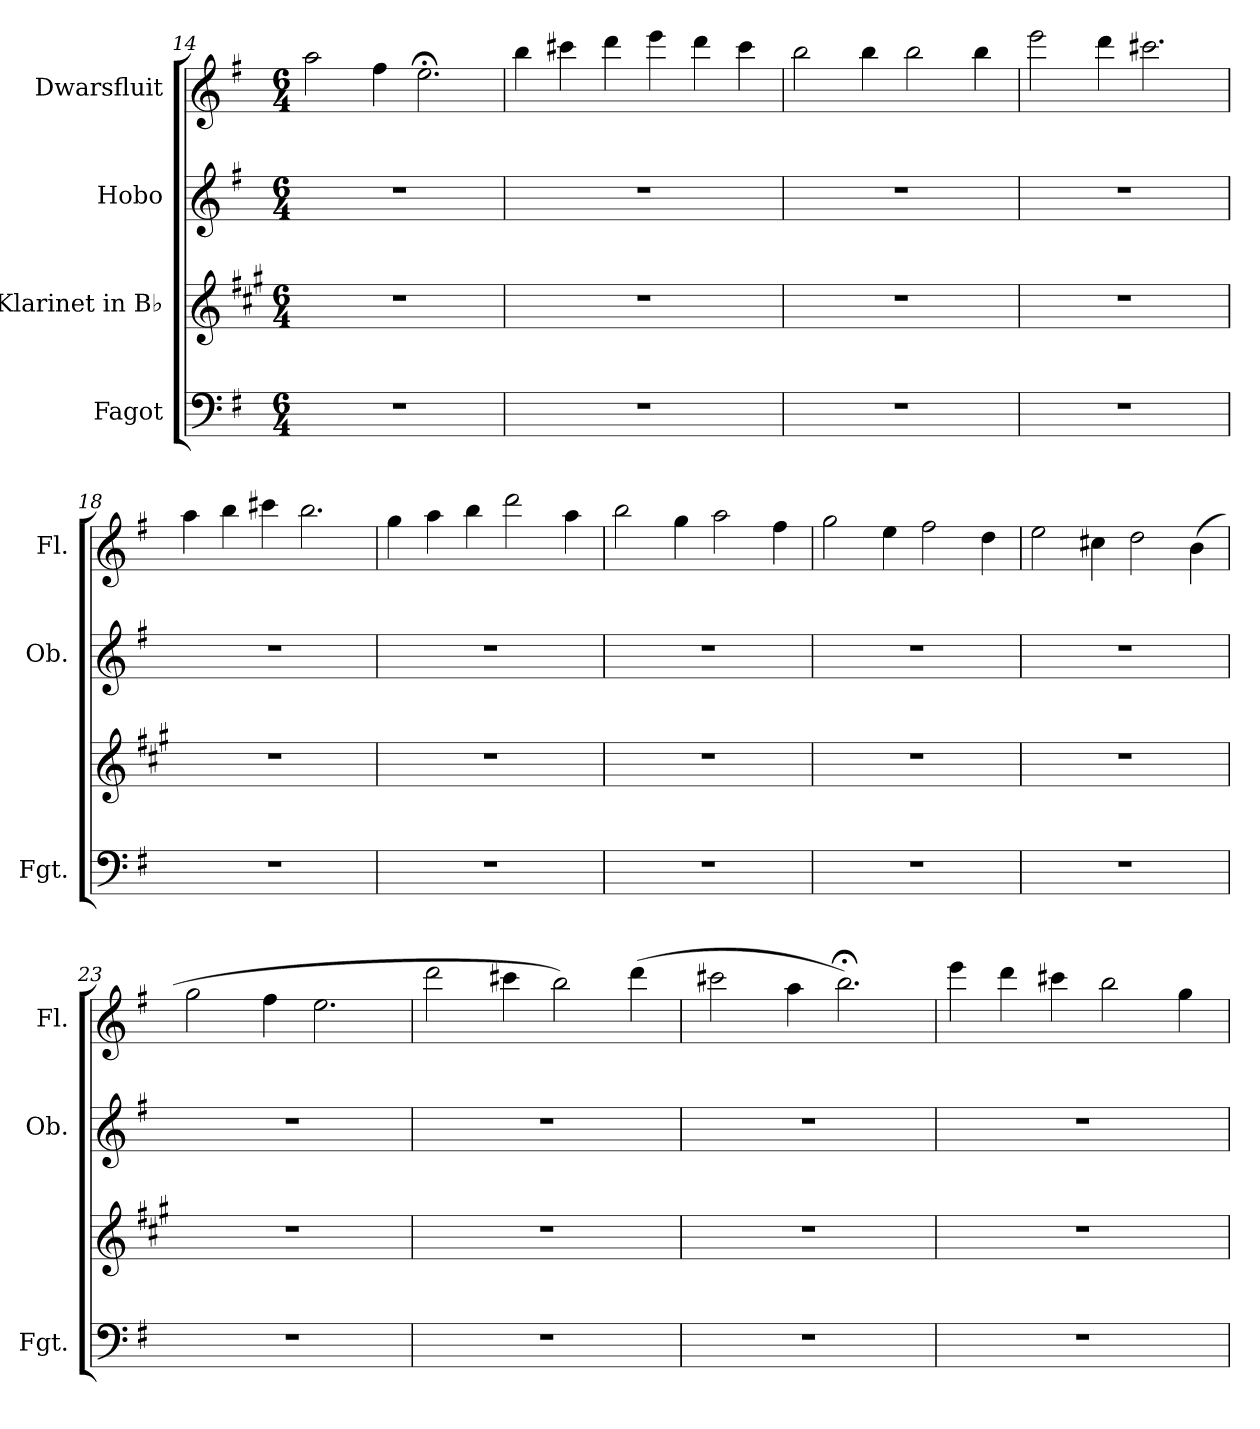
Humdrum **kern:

**kern	**kern	**kern	**kern
*part4	*part3	*part2	*part1
*staff4	*staff3	*staff2	*staff1
*I"Fagot	*I"Klarinet in B♭	*I"Hobo	*I"Dwarsfluit
*I'Fgt.	*	*I'Ob.	*I'Fl.
!!LO:LB:g=z
*clefF4	*clefG2	*clefG2	*clefG2
*	*ITrd1c2	*	*
*k[f#]	*k[f#]	*k[f#]	*k[f#]
*M6/4	*M6/4	*M6/4	*M6/4
=14	=14	=14	=14
1.r	1.r	1.r	2aa\
.	.	.	4ff#\
*	*	*	*MM60
.	.	.	2.ee;<\
=15	=15	=15	=15
*	*	*	*MM144
1.r	1.r	1.r	4bb\
.	.	.	4ccc#X\
.	.	.	4ddd\
.	.	.	4eee\
.	.	.	4ddd\
.	.	.	4ccc#\
=16	=16	=16	=16
1.r	1.r	1.r	2bb\
.	.	.	4bb\
.	.	.	2bb\
.	.	.	4bb\
=17	=17	=17	=17
1.r	1.r	1.r	2eee\
.	.	.	4ddd\
.	.	.	2.ccc#X\
=18	=18	=18	=18
1.r	1.r	1.r	4aa\
.	.	.	4bb\
.	.	.	4ccc#X\
.	.	.	2.bb\
=19	=19	=19	=19
1.r	1.r	1.r	4gg\
.	.	.	4aa\
.	.	.	4bb\
.	.	.	2ddd\
.	.	.	4aa\
!!LO:LB:g=z
=20	=20	=20	=20
1.r	1.r	1.r	2bb\
.	.	.	4gg\
.	.	.	2aa\
.	.	.	4ff#\
=21	=21	=21	=21
1.r	1.r	1.r	2gg\
.	.	.	4ee\
.	.	.	2ff#\
.	.	.	4dd\
=22	=22	=22	=22
1.r	1.r	1.r	2ee\
.	.	.	4cc#X\
.	.	.	2dd\
.	.	.	(>4b\
=23	=23	=23	=23
1.r	1.r	1.r	2gg\
.	.	.	4ff#\
.	.	.	2.ee\
=24	=24	=24	=24
1.r	1.r	1.r	2ddd\
.	.	.	4ccc#X\
.	.	.	2bb\)
.	.	.	(>4ddd\
=25	=25	=25	=25
1.r	1.r	1.r	2ccc#X\
.	.	.	4aa\
*	*	*	*MM60
.	.	.	2.bb;<\)
=26	=26	=26	=26
*	*	*	*MM144
1.r	1.r	1.r	4eee\
.	.	.	4ddd\
.	.	.	4ccc#X\
.	.	.	2bb\
.	.	.	4gg\
=	=	=	=
*-	*-	*-	*-
